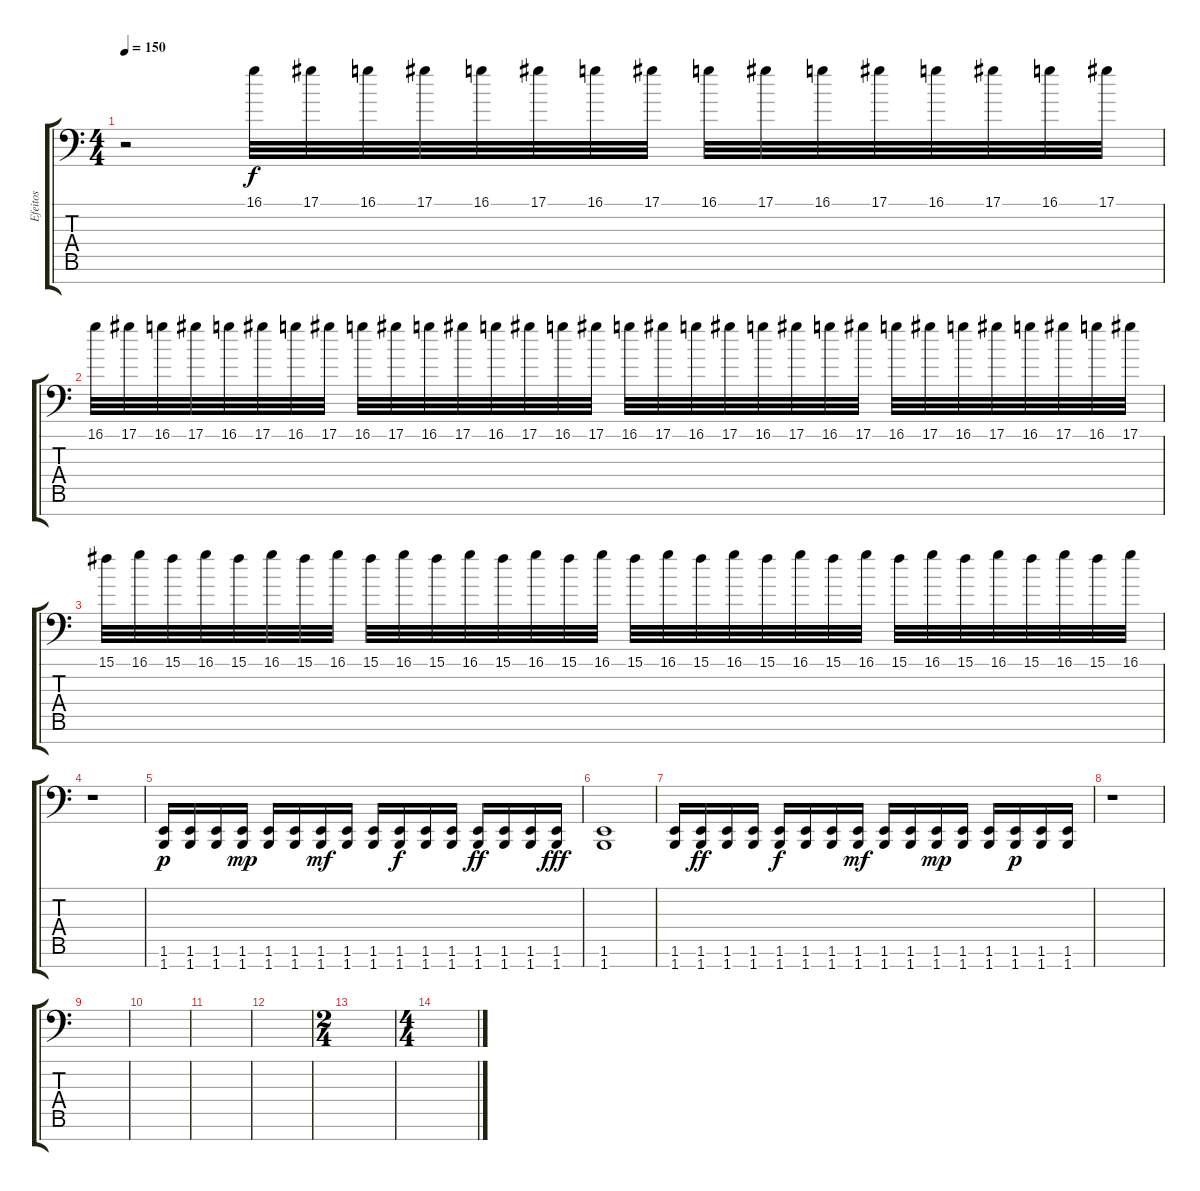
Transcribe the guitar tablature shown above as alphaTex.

\track ("Efeitos" "Efeitos") {instrument timpani}
\staff {score tabs}
\tuning (Eb4 Bb3 Gb3 Db3 Ab2 Eb2 Bb1) {hide}
\ts (4 4)
\tempo 150
\clef f4
\ks c
r.2{dy p instrument flute} 16.1.32{dy f} 17.1.32 16.1.32 17.1.32 16.1.32 17.1.32 16.1.32 17.1.32 16.1.32 17.1.32 16.1.32 17.1.32 16.1.32 17.1.32 16.1.32 17.1.32 |
16.1.32 17.1.32 16.1.32 17.1.32 16.1.32 17.1.32 16.1.32 17.1.32 16.1.32 17.1.32 16.1.32 17.1.32 16.1.32 17.1.32 16.1.32 17.1.32 16.1.32 17.1.32 16.1.32 17.1.32 16.1.32 17.1.32 16.1.32 17.1.32 16.1.32 17.1.32 16.1.32 17.1.32 16.1.32 17.1.32 16.1.32 17.1.32 |
15.1.32 16.1.32 15.1.32 16.1.32 15.1.32 16.1.32 15.1.32 16.1.32 15.1.32 16.1.32 15.1.32 16.1.32 15.1.32 16.1.32 15.1.32 16.1.32 15.1.32 16.1.32 15.1.32 16.1.32 15.1.32 16.1.32 15.1.32 16.1.32 15.1.32 16.1.32 15.1.32 16.1.32 15.1.32 16.1.32 15.1.32 16.1.32 |
r.1 |
(1.6 1.7).16{dy p instrument timpani} (1.6 1.7).16 (1.6 1.7).16 (1.6 1.7).16{dy mp} (1.6 1.7).16 (1.6 1.7).16 (1.6 1.7).16{dy mf} (1.6 1.7).16 (1.6 1.7).16 (1.6 1.7).16{dy f} (1.6 1.7).16 (1.6 1.7).16 (1.6 1.7).16{dy ff} (1.6 1.7).16 (1.6 1.7).16 (1.6 1.7).16{dy fff} |
(1.6 1.7).1 |
(1.6 1.7).16{instrument timpani} (1.6 1.7).16{dy ff} (1.6 1.7).16 (1.6 1.7).16 (1.6 1.7).16{dy f} (1.6 1.7).16 (1.6 1.7).16 (1.6 1.7).16{dy mf} (1.6 1.7).16 (1.6 1.7).16 (1.6 1.7).16{dy mp} (1.6 1.7).16 (1.6 1.7).16 (1.6 1.7).16{dy p} (1.6 1.7).16 (1.6 1.7).16 |
r.1 |
|
|
|
|
\ts (2 4)
|
\ts (4 4)
